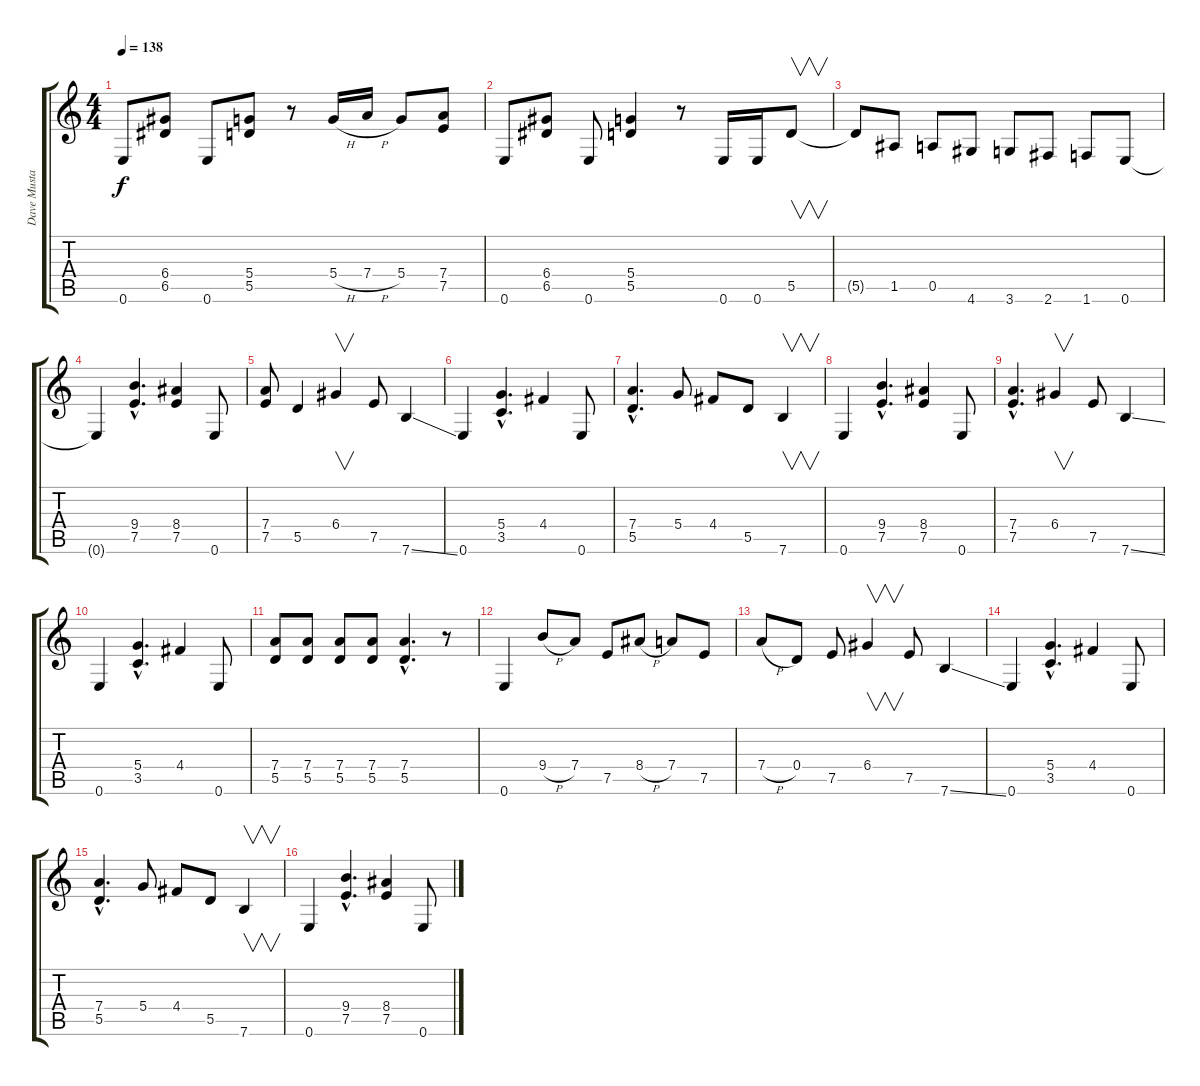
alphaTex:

\track ("Dave Mustane        " "Dave Musta") {instrument overdrivenguitar}
\staff {score tabs}
\tuning (E4 B3 G3 D3 A2 E2) {hide}
\ts (4 4)
\tempo 138
\clef g2
\ks c
0.6.8{dy f} (6.4 6.5).8 0.6.8 (5.4 5.5).8 r.8 5.4{h}.16 7.4{h}.16 5.4.8 (7.4 7.5).8 |
0.6.8 (6.4 6.5).8 0.6.8 (5.4 5.5).4 r.8 0.6.16 0.6.16 5.5.8{v} |
5.5{t}.8 1.5.8 0.5.8 4.6.8 3.6.8 2.6.8 1.6.8 0.6.8 |
0.6{t}.4 (9.4{hac} 7.5{hac}).4{d} (8.4 7.5).4 0.6.8 |
(7.4 7.5).8 5.5.4 6.4.4{v} 7.5.8 7.6{ss}.4 |
0.6.4 (5.4{hac} 3.5{hac}).4{d} 4.4.4 0.6.8 |
(7.4{hac} 5.5{hac}).4{d} 5.4.8 4.4.8 5.5.8 7.6.4{v} |
0.6.4 (9.4{hac} 7.5{hac}).4{d} (8.4 7.5).4 0.6.8 |
(7.4{hac} 7.5{hac}).4{d} 6.4.4{v} 7.5.8 7.6{ss}.4 |
0.6.4 (5.4{hac} 3.5{hac}).4{d} 4.4.4 0.6.8 |
(7.4 5.5).8 (7.4 5.5).8 (7.4 5.5).8 (7.4 5.5).8 (7.4{hac} 5.5{hac}).4{d} r.8 |
0.6.4 9.4{h}.8 7.4.8 7.5.8 8.4{h}.8 7.4.8 7.5.8 |
7.4{h}.8 0.4.8 7.5.8 6.4.4{v} 7.5.8 7.6{ss}.4 |
0.6.4 (5.4{hac} 3.5{hac}).4{d} 4.4.4 0.6.8 |
(7.4{hac} 5.5{hac}).4{d} 5.4.8 4.4.8 5.5.8 7.6.4{v} |
0.6.4 (9.4{hac} 7.5{hac}).4{d} (8.4 7.5).4 0.6.8
